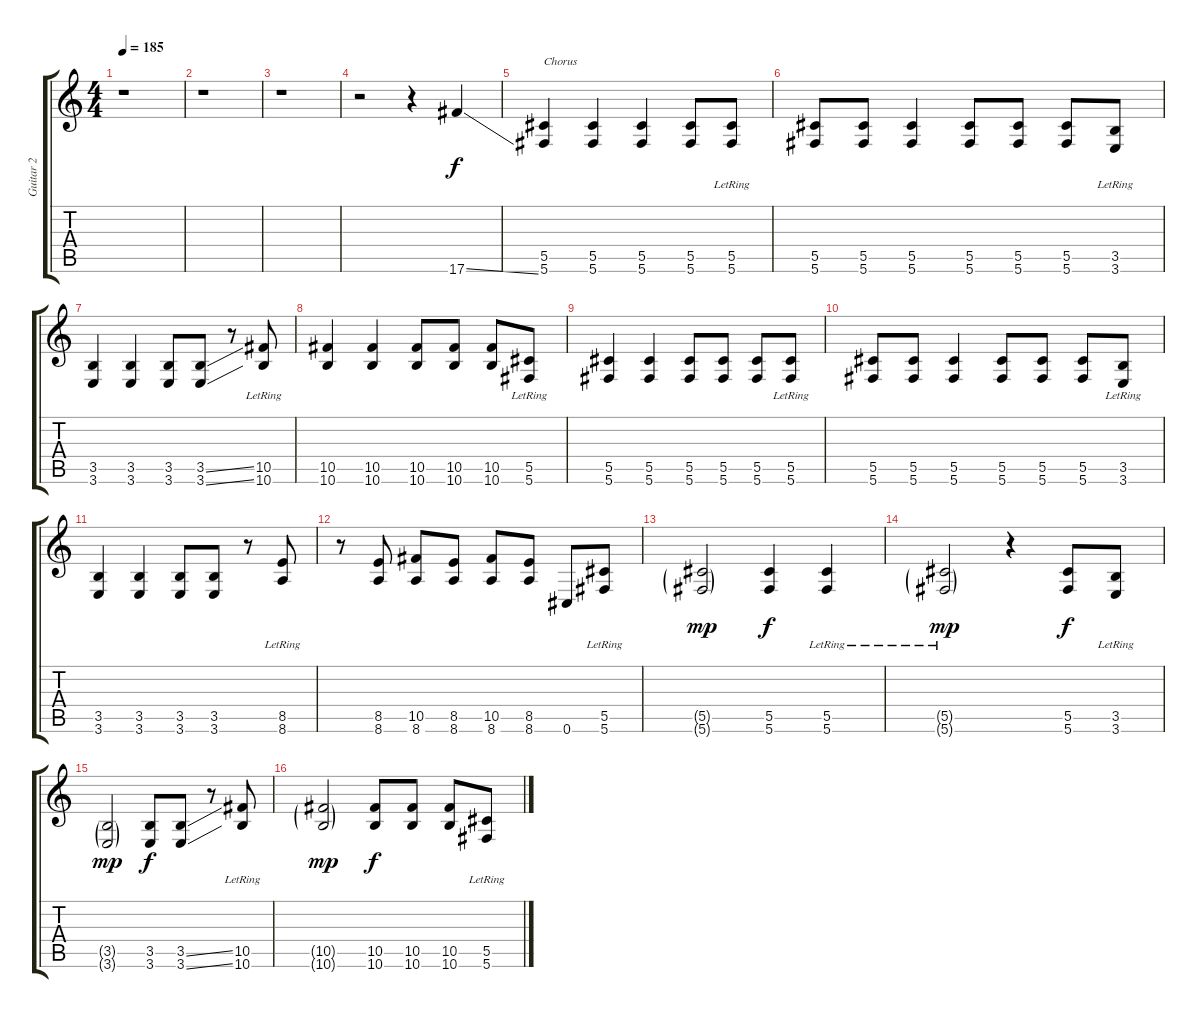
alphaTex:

\track ("Guitar 2 " "Guitar 2 ") {instrument acousticguitarsteel}
\staff {score tabs}
\tuning (Eb4 Bb3 Gb3 Db3 Ab2 Db2) {hide}
\ts (4 4)
\tempo 185
\clef g2
\ks c
r.1{dy f} |
r.1 |
r.1 |
r.2 r.4 17.6{ss}.4 |
(5.5 5.6).4{txt "Chorus"} (5.5 5.6).4 (5.5 5.6).4 (5.5 5.6).8 (5.5{lr} 5.6{lr}).8 |
(5.5 5.6).8 (5.5 5.6).8 (5.5 5.6).4 (5.5 5.6).8 (5.5 5.6).8 (5.5 5.6).8 (3.5{lr} 3.6{lr}).8 |
(3.5 3.6).4 (3.5 3.6).4 (3.5 3.6).8 (3.5{ss} 3.6{ss}).8 r.8 (10.5{lr} 10.6{lr}).8 |
(10.5 10.6).4 (10.5 10.6).4 (10.5 10.6).8 (10.5 10.6).8 (10.5 10.6).8 (5.5{lr} 5.6{lr}).8 |
(5.5 5.6).4 (5.5 5.6).4 (5.5 5.6).8 (5.5 5.6).8 (5.5 5.6).8 (5.5{lr} 5.6{lr}).8 |
(5.5 5.6).8 (5.5 5.6).8 (5.5 5.6).4 (5.5 5.6).8 (5.5 5.6).8 (5.5 5.6).8 (3.5{lr} 3.6{lr}).8 |
(3.5 3.6).4 (3.5 3.6).4 (3.5 3.6).8 (3.5 3.6).8 r.8 (8.5{lr} 8.6{lr}).8 |
r.8 (8.5 8.6).8 (10.5 8.6).8 (8.5 8.6).8 (10.5 8.6).8 (8.5 8.6).8 0.6.8 (5.5{lr} 5.6{lr}).8 |
(5.5{g} 5.6{g}).2{dy mp} (5.5 5.6).4{dy f} (5.5{lr} 5.6{lr}).4 |
(5.5{g lr} 5.6{g lr}).2{dy mp} r.4 (5.5 5.6).8{dy f} (3.5{lr} 3.6{lr}).8 |
(3.5{g} 3.6{g}).2{dy mp} (3.5 3.6).8{dy f} (3.5{ss} 3.6{ss}).8 r.8 (10.5{lr} 10.6{lr}).8 |
(10.5{g} 10.6{g}).2{dy mp} (10.5 10.6).8{dy f} (10.5 10.6).8 (10.5 10.6).8 (5.5{lr} 5.6{lr}).8
